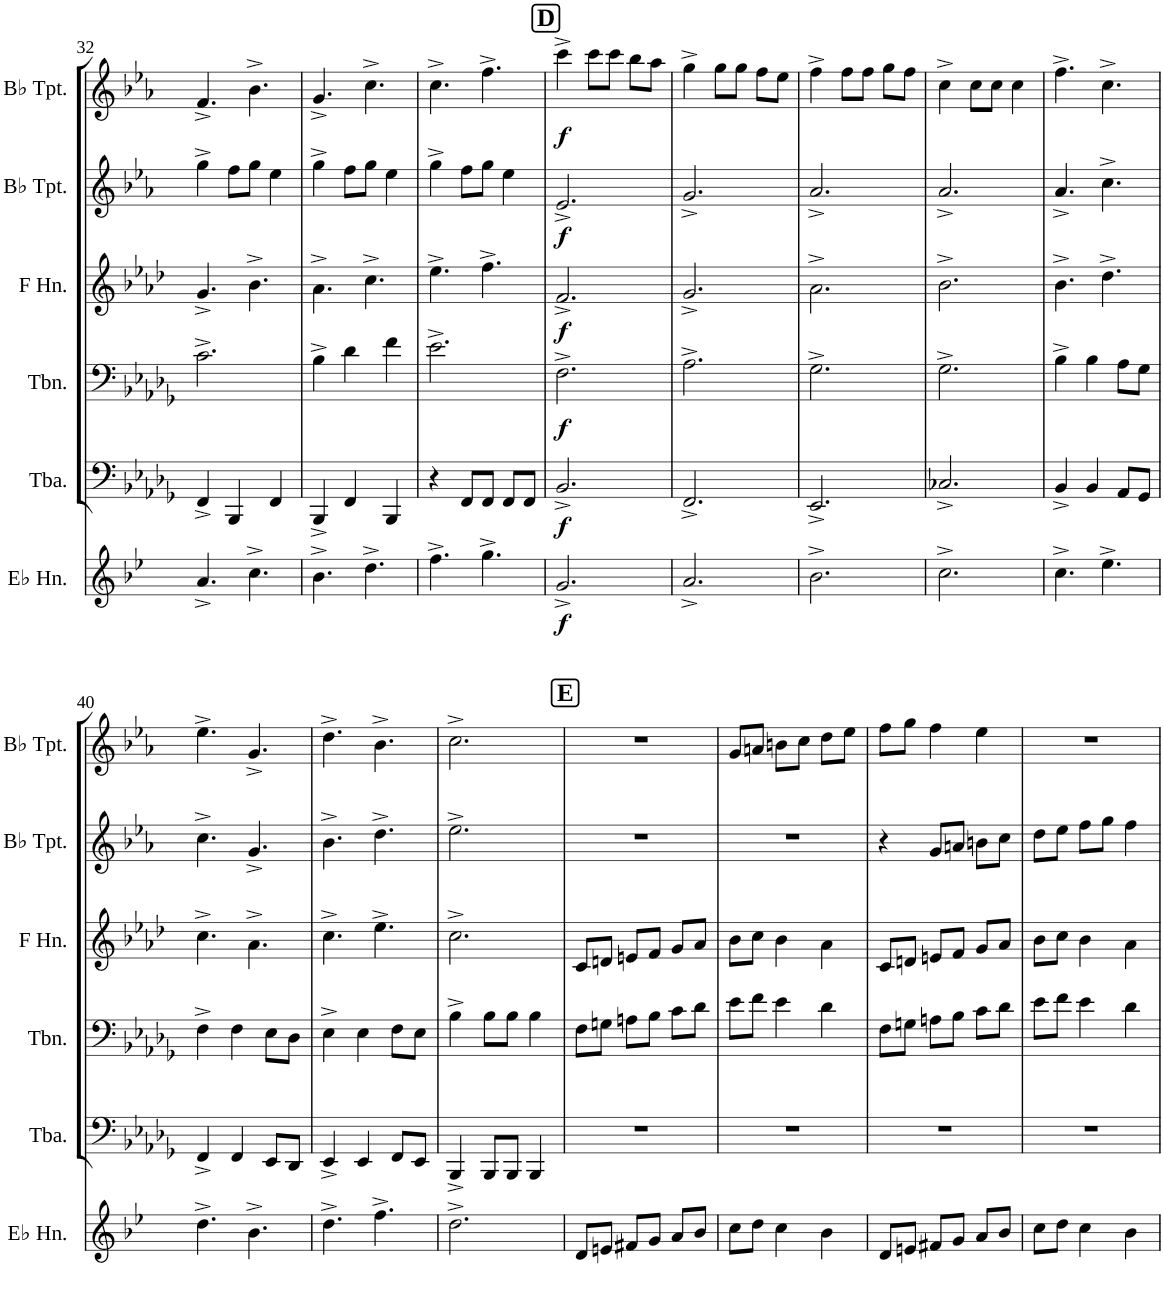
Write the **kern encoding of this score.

**kern	**dynam	**kern	**dynam	**kern	**dynam	**kern	**dynam	**kern	**dynam	**kern	**dynam
*part6	*part6	*part5	*part5	*part4	*part4	*part3	*part3	*part2	*part2	*part1	*part1
*staff6	*staff6	*staff5	*staff5	*staff4	*staff4	*staff3	*staff3	*staff2	*staff2	*staff1	*staff1
*I"Horn in Eb	*	*I"Tuba	*	*I"Trombone	*	*I"Horn in F	*	*I"Bb Trumpet	*	*I"Bb Trumpet	*
*	*	*I'Tba.	*	*I'Tbn.	*	*	*	*I'Bb Tpt.	*	*I'Bb Tpt.	*
!!LO:PB:g=z
*clefG2	*	*clefF4	*	*clefF4	*	*clefG2	*	*clefG2	*	*clefG2	*
*Trd5c9	*	*	*	*	*	*Trd4c7	*	*Trd1c2	*	*Trd1c2	*
*k[b-e-]	*	*k[b-e-a-d-g-]	*	*k[b-e-a-d-g-]	*	*k[b-e-a-d-]	*	*k[b-e-a-]	*	*k[b-e-a-]	*
*B-:	*	*D-:	*	*D-:	*	*A-:	*	*E-:	*	*E-:	*
*M3/4	*	*M3/4	*	*M3/4	*	*M3/4	*	*M3/4	*	*M3/4	*
=32	=32	=32	=32	=32	=32	=32	=32	=32	=32	=32	=32
4.a^/	.	4FF^/	.	2.c^\	.	4.g^/	.	4gg^\	.	4.f^/	.
.	.	4BBB-/	.	.	.	.	.	8ff\L	.	.	.
4.cc^\	.	.	.	.	.	4.b-^\	.	8gg\J	.	4.b-^\	.
.	.	4FF/	.	.	.	.	.	4ee-\	.	.	.
=33	=33	=33	=33	=33	=33	=33	=33	=33	=33	=33	=33
4.b-^\	.	4BBB-^/	.	4B-^\	.	4.a-^\	.	4gg^\	.	4.g^/	.
.	.	4FF/	.	4d-\	.	.	.	8ff\L	.	.	.
4.dd^\	.	.	.	.	.	4.cc^\	.	8gg\J	.	4.cc^\	.
.	.	4BBB-/	.	4f\	.	.	.	4ee-\	.	.	.
=34	=34	=34	=34	=34	=34	=34	=34	=34	=34	=34	=34
4.ff^\	.	4r	.	2.e-^\	.	4.ee-^\	.	4gg^\	.	4.cc^\	.
.	.	8FF/L	.	.	.	.	.	8ff\L	.	.	.
4.gg^\	.	8FF/J	.	.	.	4.ff^\	.	8gg\J	.	4.ff^\	.
.	.	8FF/L	.	.	.	.	.	4ee-\	.	.	.
.	.	8FF/J	.	.	.	.	.	.	.	.	.
!!LO:REH:place=s1:a:B:cj:fs=14:t=D
=35	=35	=35	=35	=35	=35	=35	=35	=35	=35	=35	=35
!	!LO:DY:b	!	!LO:DY:b	!	!LO:DY:b	!	!LO:DY:b	!	!LO:DY:b	!	!LO:DY:b
2.g^/	f	2.BB-^/	f	2.F^\	f	2.f^/	f	2.e-^/	f	4ccc^\	f
.	.	.	.	.	.	.	.	.	.	8ccc\L	.
.	.	.	.	.	.	.	.	.	.	8ccc\J	.
.	.	.	.	.	.	.	.	.	.	8bb-\L	.
.	.	.	.	.	.	.	.	.	.	8aa-\J	.
=36	=36	=36	=36	=36	=36	=36	=36	=36	=36	=36	=36
2.a^/	.	2.FF^/	.	2.A-^\	.	2.g^/	.	2.g^/	.	4gg^\	.
.	.	.	.	.	.	.	.	.	.	8gg\L	.
.	.	.	.	.	.	.	.	.	.	8gg\J	.
.	.	.	.	.	.	.	.	.	.	8ff\L	.
.	.	.	.	.	.	.	.	.	.	8ee-\J	.
=37	=37	=37	=37	=37	=37	=37	=37	=37	=37	=37	=37
2.b-^\	.	2.EE-^/	.	2.G-^\	.	2.a-^\	.	2.a-^/	.	4ff^\	.
.	.	.	.	.	.	.	.	.	.	8ff\L	.
.	.	.	.	.	.	.	.	.	.	8ff\J	.
.	.	.	.	.	.	.	.	.	.	8gg\L	.
.	.	.	.	.	.	.	.	.	.	8ff\J	.
=38	=38	=38	=38	=38	=38	=38	=38	=38	=38	=38	=38
2.cc^\	.	2.C-X^/	.	2.G-^\	.	2.b-^\	.	2.a-^/	.	4cc^\	.
.	.	.	.	.	.	.	.	.	.	8cc\L	.
.	.	.	.	.	.	.	.	.	.	8cc\J	.
.	.	.	.	.	.	.	.	.	.	4cc\	.
=39	=39	=39	=39	=39	=39	=39	=39	=39	=39	=39	=39
4.cc^\	.	4BB-^/	.	4B-^\	.	4.b-^\	.	4.a-^/	.	4.ff^\	.
.	.	4BB-/	.	4B-\	.	.	.	.	.	.	.
4.ee-^\	.	.	.	.	.	4.dd-^\	.	4.cc^\	.	4.cc^\	.
.	.	8AA-/L	.	8A-\L	.	.	.	.	.	.	.
.	.	8GG-/J	.	8G-\J	.	.	.	.	.	.	.
!!LO:LB:g=z
=40	=40	=40	=40	=40	=40	=40	=40	=40	=40	=40	=40
4.dd^\	.	4FF^/	.	4F^\	.	4.cc^\	.	4.cc^\	.	4.ee-^\	.
.	.	4FF/	.	4F\	.	.	.	.	.	.	.
4.b-^\	.	.	.	.	.	4.a-^\	.	4.g^/	.	4.g^/	.
.	.	8EE-/L	.	8E-\L	.	.	.	.	.	.	.
.	.	8DD-/J	.	8D-\J	.	.	.	.	.	.	.
=41	=41	=41	=41	=41	=41	=41	=41	=41	=41	=41	=41
4.dd^\	.	4EE-^/	.	4E-^\	.	4.cc^\	.	4.b-^\	.	4.dd^\	.
.	.	4EE-/	.	4E-\	.	.	.	.	.	.	.
4.ff^\	.	.	.	.	.	4.ee-^\	.	4.dd^\	.	4.b-^\	.
.	.	8FF/L	.	8F\L	.	.	.	.	.	.	.
.	.	8EE-/J	.	8E-\J	.	.	.	.	.	.	.
=42	=42	=42	=42	=42	=42	=42	=42	=42	=42	=42	=42
2.dd^\	.	4BBB-^/	.	4B-^\	.	2.cc^\	.	2.ee-^\	.	2.cc^\	.
.	.	8BBB-/L	.	8B-\L	.	.	.	.	.	.	.
.	.	8BBB-/J	.	8B-\J	.	.	.	.	.	.	.
.	.	4BBB-/	.	4B-\	.	.	.	.	.	.	.
!!LO:REH:place=s1:a:B:cj:fs=14:t=E
=43	=43	=43	=43	=43	=43	=43	=43	=43	=43	=43	=43
8d/L	.	2.r	.	8F\L	.	8c/L	.	2.r	.	2.r	.
8en/J	.	.	.	8Gn\J	.	8dn/J	.	.	.	.	.
8f#X/L	.	.	.	8An\L	.	8en/L	.	.	.	.	.
8g/J	.	.	.	8B-\J	.	8f/J	.	.	.	.	.
8a/L	.	.	.	8c\L	.	8g/L	.	.	.	.	.
8b-/J	.	.	.	8d-\J	.	8a-/J	.	.	.	.	.
=44	=44	=44	=44	=44	=44	=44	=44	=44	=44	=44	=44
8cc\L	.	2.r	.	8e-\L	.	8b-\L	.	2.r	.	8g/L	.
8dd\J	.	.	.	8f\J	.	8cc\J	.	.	.	8an/J	.
4cc\	.	.	.	4e-\	.	4b-\	.	.	.	8bn\L	.
.	.	.	.	.	.	.	.	.	.	8cc\J	.
4b-\	.	.	.	4d-\	.	4a-\	.	.	.	8dd\L	.
.	.	.	.	.	.	.	.	.	.	8ee-\J	.
=45	=45	=45	=45	=45	=45	=45	=45	=45	=45	=45	=45
8d/L	.	2.r	.	8F\L	.	8c/L	.	4r	.	8ff\L	.
8en/J	.	.	.	8Gn\J	.	8dn/J	.	.	.	8gg\J	.
8f#X/L	.	.	.	8An\L	.	8en/L	.	8g/L	.	4ff\	.
8g/J	.	.	.	8B-\J	.	8f/J	.	8an/J	.	.	.
8a/L	.	.	.	8c\L	.	8g/L	.	8bn\L	.	4ee-\	.
8b-/J	.	.	.	8d-\J	.	8a-/J	.	8cc\J	.	.	.
=46	=46	=46	=46	=46	=46	=46	=46	=46	=46	=46	=46
8cc\L	.	2.r	.	8e-\L	.	8b-\L	.	8dd\L	.	2.r	.
8dd\J	.	.	.	8f\J	.	8cc\J	.	8ee-\J	.	.	.
4cc\	.	.	.	4e-\	.	4b-\	.	8ff\L	.	.	.
.	.	.	.	.	.	.	.	8gg\J	.	.	.
4b-\	.	.	.	4d-\	.	4a-\	.	4ff\	.	.	.
=	=	=	=	=	=	=	=	=	=	=	=
*-	*-	*-	*-	*-	*-	*-	*-	*-	*-	*-	*-
